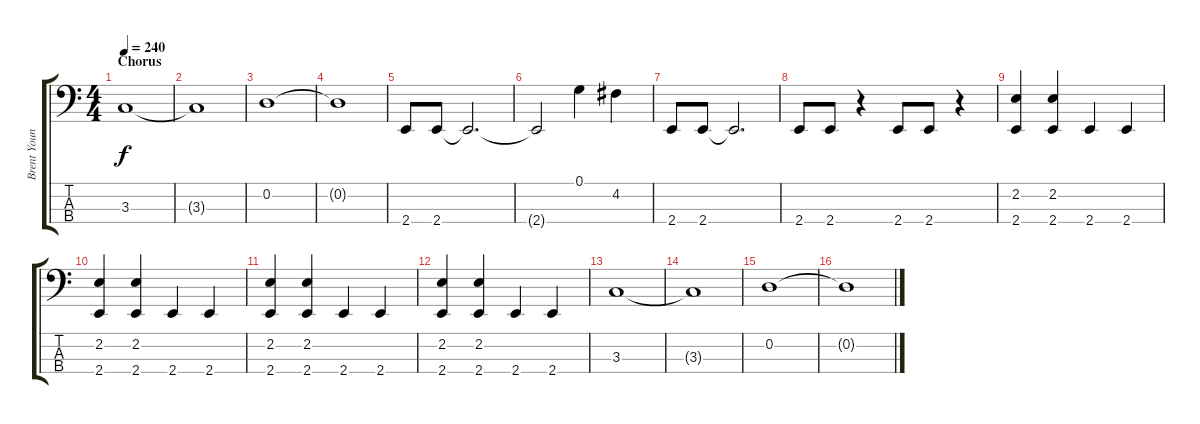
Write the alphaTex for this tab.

\track ("Brent Young" "Brent Youn") {instrument electricbasspick}
\staff {score tabs}
\tuning (G2 D2 A1 D1) {hide}
\ts (4 4)
\section ("" "Chorus")
\tempo 240
\clef f4
\ks c
3.3.1{dy f} |
3.3{t}.1 |
0.2.1 |
0.2{t}.1 |
2.4.8 2.4.8 2.4{t}.2{d} |
2.4{t}.2 0.1.4 4.2.4 |
2.4.8 2.4.8 2.4{t}.2{d} |
2.4.8 2.4.8 r.4 2.4.8 2.4.8 r.4 |
(2.2 2.4).4 (2.2 2.4).4 2.4.4 2.4.4 |
(2.2 2.4).4 (2.2 2.4).4 2.4.4 2.4.4 |
(2.2 2.4).4 (2.2 2.4).4 2.4.4 2.4.4 |
(2.2 2.4).4 (2.2 2.4).4 2.4.4 2.4.4 |
3.3.1 |
3.3{t}.1 |
0.2.1 |
0.2{t}.1
